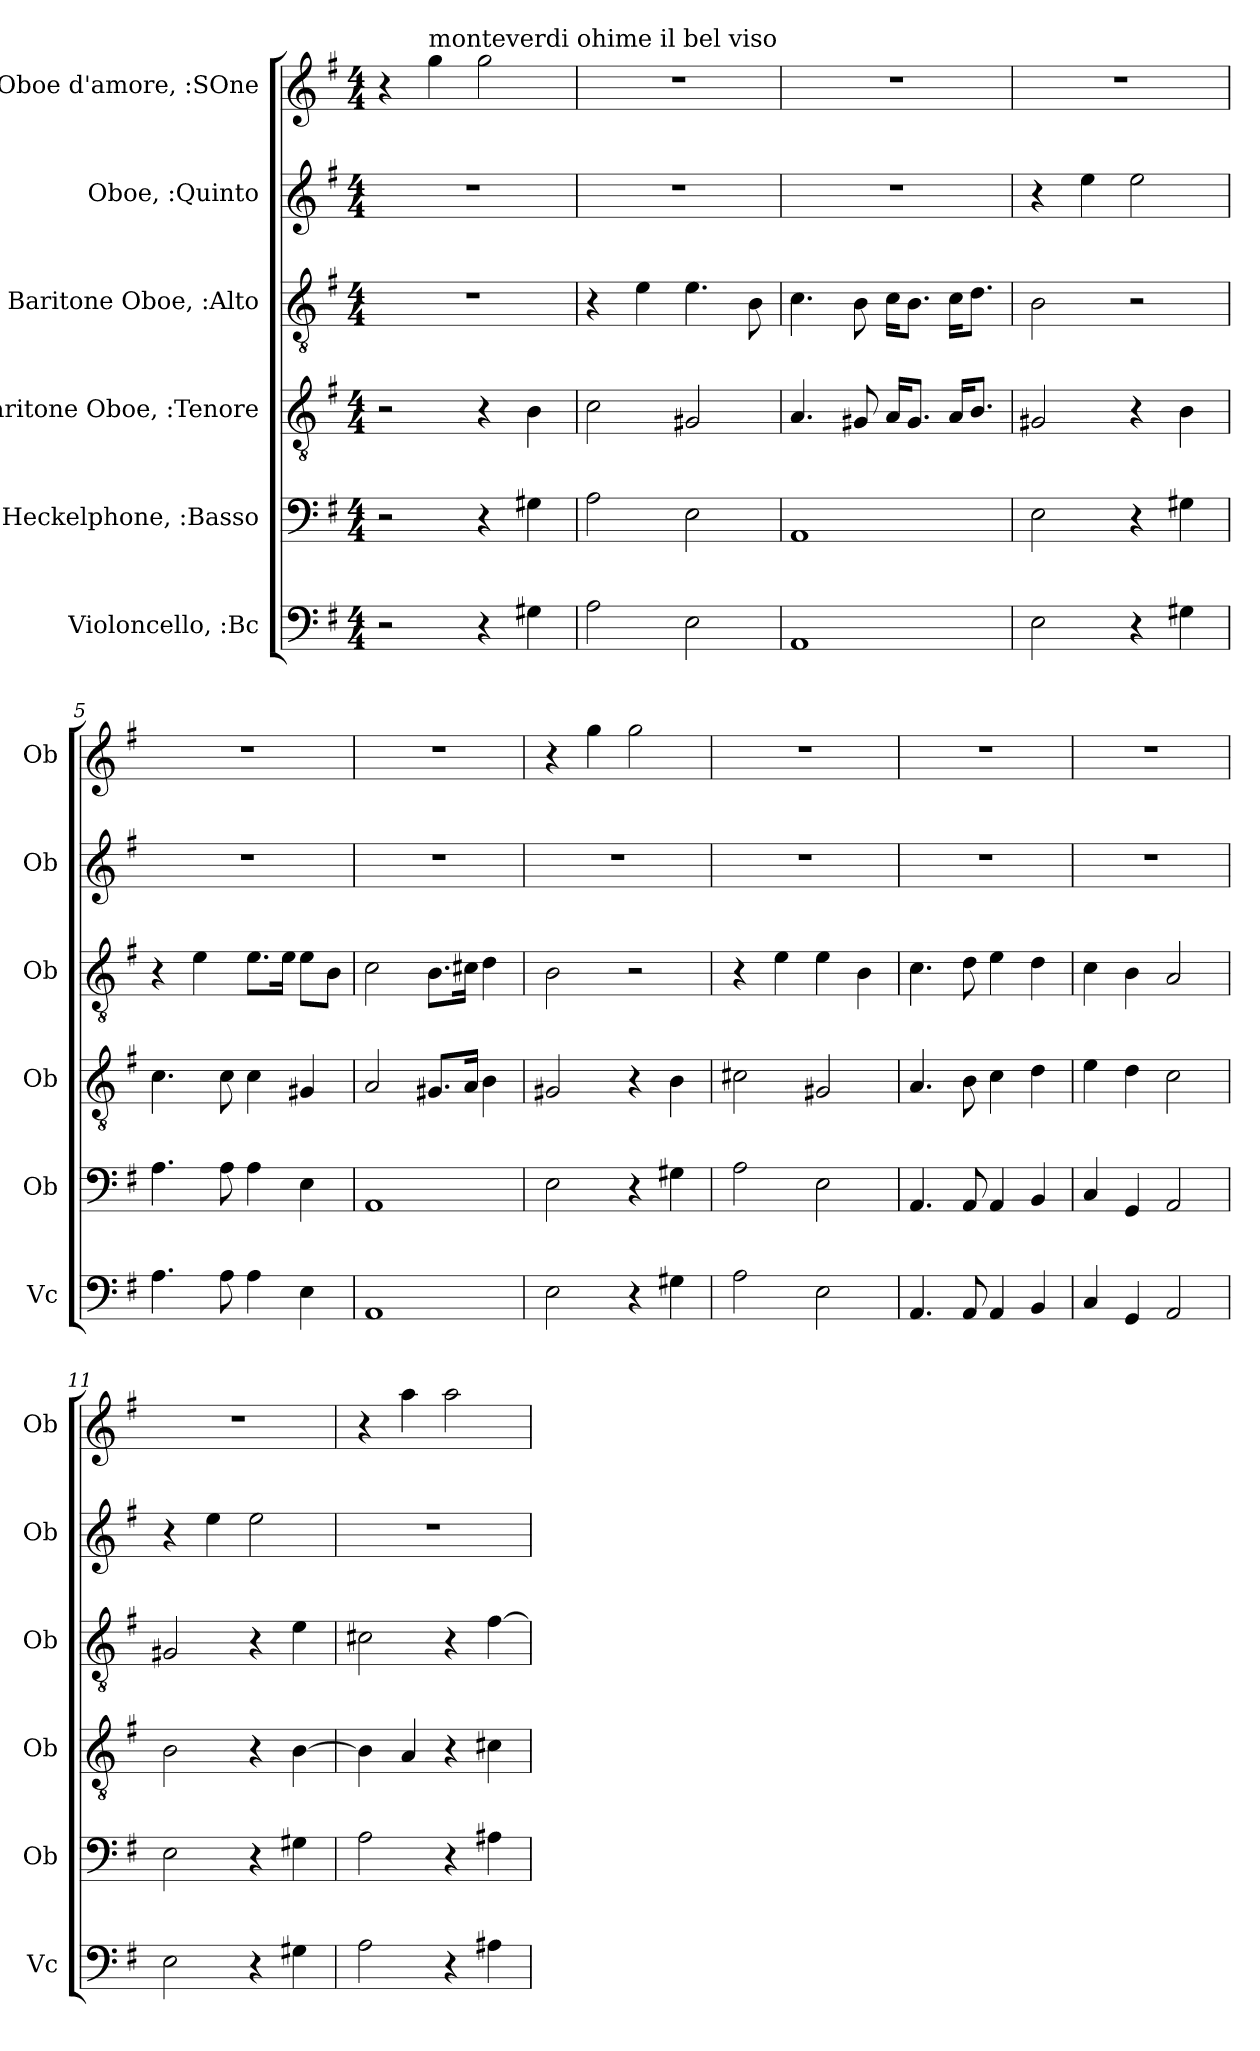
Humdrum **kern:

**kern	**kern	**kern	**kern	**kern	**kern
*part6	*part5	*part4	*part3	*part2	*part1
*staff6	*staff5	*staff4	*staff3	*staff2	*staff1
*I"Violoncello, :Bc	*I"Heckelphone, :Basso	*I"Baritone Oboe, :Tenore	*I"Baritone Oboe, :Alto	*I"Oboe, :Quinto	*I"Oboe d'amore, :SOne
*I'Vc	*I'Ob	*I'Ob	*I'Ob	*I'Ob	*I'Ob
*clefF4	*clefF4	*clefGv2	*clefGv2	*clefG2	*clefG2
*	*	*	*	*	*ITrd2c3
*k[f#]	*k[f#]	*k[f#]	*k[f#]	*k[f#]	*k[f#c#g#d#]
*M4/4	*M4/4	*M4/4	*M4/4	*M4/4	*M4/4
*MM86	*MM86	*MM86	*MM86	*MM86	*MM86
=1	=1	=1	=1	=1	=1
2r	2r	2r	1r	1r	4r
!	!	!	!	!	!LO:TX:a:t=monteverdi ohime il bel viso
.	.	.	.	.	4ee\
4r	4r	4r	.	.	2ee\
4G#X\	4G#X\	4B\	.	.	.
=2	=2	=2	=2	=2	=2
2A\	2A\	2c\	4r	1r	1r
.	.	.	4e\	.	.
2E\	2E\	2G#X/	4.e\	.	.
.	.	.	8B\	.	.
=3	=3	=3	=3	=3	=3
1AA	1AA	4.A/	4.c\	1r	1r
.	.	8G#X/	8B\	.	.
.	.	16A/KL	16c\KL	.	.
.	.	8.G#/J	8.B\J	.	.
.	.	16A/KL	16c\KL	.	.
.	.	8.B/J	8.d\J	.	.
=4	=4	=4	=4	=4	=4
2E\	2E\	2G#X/	2B\	4r	1r
.	.	.	.	4ee\	.
4r	4r	4r	2r	2ee\	.
4G#X\	4G#X\	4B\	.	.	.
=5	=5	=5	=5	=5	=5
4.A\	4.A\	4.c\	4r	1r	1r
.	.	.	4e\	.	.
8A\	8A\	8c\	.	.	.
4A\	4A\	4c\	8.e\L	.	.
.	.	.	16e\Jk	.	.
4E\	4E\	4G#X/	8e\L	.	.
.	.	.	8B\J	.	.
=6	=6	=6	=6	=6	=6
1AA	1AA	2A/	2c\	1r	1r
.	.	8.G#X/L	8.B\L	.	.
.	.	16A/Jk	16c#X\Jk	.	.
.	.	4B\	4d\	.	.
=7	=7	=7	=7	=7	=7
2E\	2E\	2G#X/	2B\	1r	4r
.	.	.	.	.	4ee\
4r	4r	4r	2r	.	2ee\
4G#X\	4G#X\	4B\	.	.	.
!!LO:LB:g=z
=8	=8	=8	=8	=8	=8
2A\	2A\	2c#X\	4r	1r	1r
.	.	.	4e\	.	.
2E\	2E\	2G#X/	4e\	.	.
.	.	.	4B\	.	.
=9	=9	=9	=9	=9	=9
4.AA/	4.AA/	4.A/	4.c\	1r	1r
8AA/	8AA/	8B\	8d\	.	.
4AA/	4AA/	4c\	4e\	.	.
4BB/	4BB/	4d\	4d\	.	.
=10	=10	=10	=10	=10	=10
4C/	4C/	4e\	4c\	1r	1r
4GG/	4GG/	4d\	4B\	.	.
2AA/	2AA/	2c\	2A/	.	.
=11	=11	=11	=11	=11	=11
2E\	2E\	2B\	2G#X/	4r	1r
.	.	.	.	4ee\	.
4r	4r	4r	4r	2ee\	.
4G#X\	4G#X\	[4B\	4e\	.	.
=12	=12	=12	=12	=12	=12
2A\	2A\	4B\]	2c#X\	1r	4r
.	.	4A/	.	.	4ff#\
4r	4r	4r	4r	.	2ff#\
4A#X\	4A#X\	4c#X\	[4f#\	.	.
=	=	=	=	=	=
*-	*-	*-	*-	*-	*-
